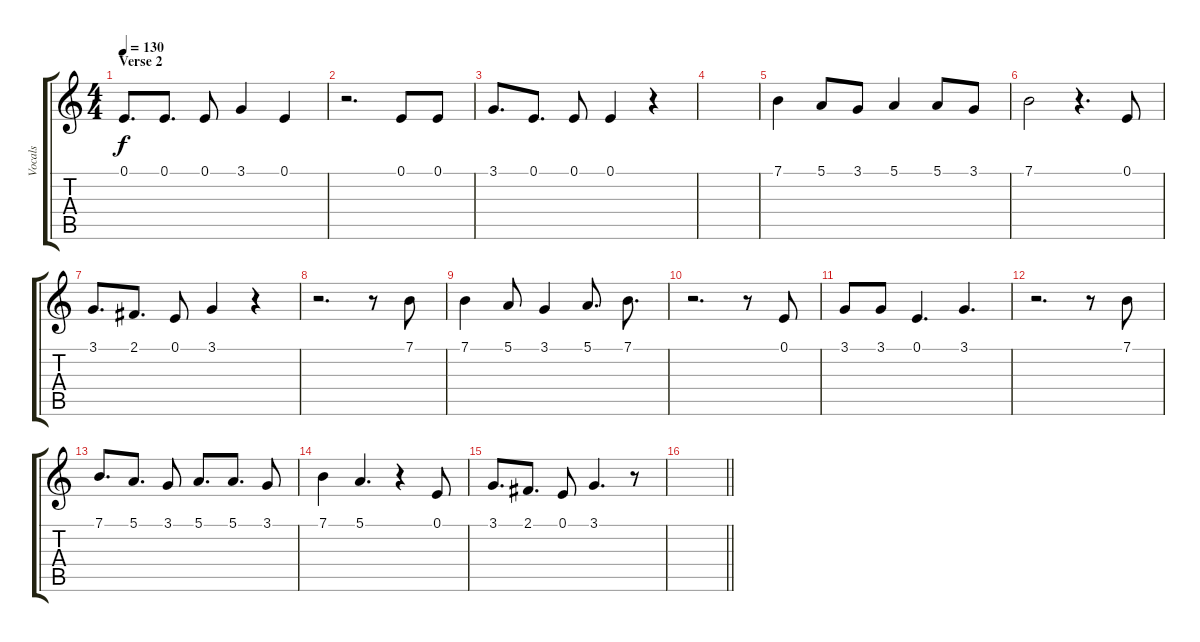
\track ("Vocals" "Vocals") {instrument lead1square}
\staff {score tabs}
\tuning (E4 B3 G3 D3 A2 E2) {hide}
\ts (4 4)
\section ("" "Verse 2")
\tempo 130
\clef g2
\ks c
0.1.8{d dy f} 0.1.8{d} 0.1.8 3.1.4 0.1.4 |
r.2{d} 0.1.8 0.1.8 |
3.1.8{d} 0.1.8{d} 0.1.8 0.1.4 r.4 |
|
7.1.4 5.1.8 3.1.8 5.1.4 5.1.8 3.1.8 |
7.1.2 r.4{d} 0.1.8 |
3.1.8{d} 2.1.8{d} 0.1.8 3.1.4 r.4 |
r.2{d} r.8 7.1.8 |
7.1.4 5.1.8 3.1.4 5.1.8{d} 7.1.8{d} |
r.2{d} r.8 0.1.8 |
3.1.8 3.1.8 0.1.4{d} 3.1.4{d} |
r.2{d} r.8 7.1.8 |
7.1.8{d} 5.1.8{d} 3.1.8 5.1.8{d} 5.1.8{d} 3.1.8 |
7.1.4 5.1.4{d} r.4 0.1.8 |
3.1.8{d} 2.1.8{d} 0.1.8 3.1.4{d} r.8 |
\barLineRight lightlight
